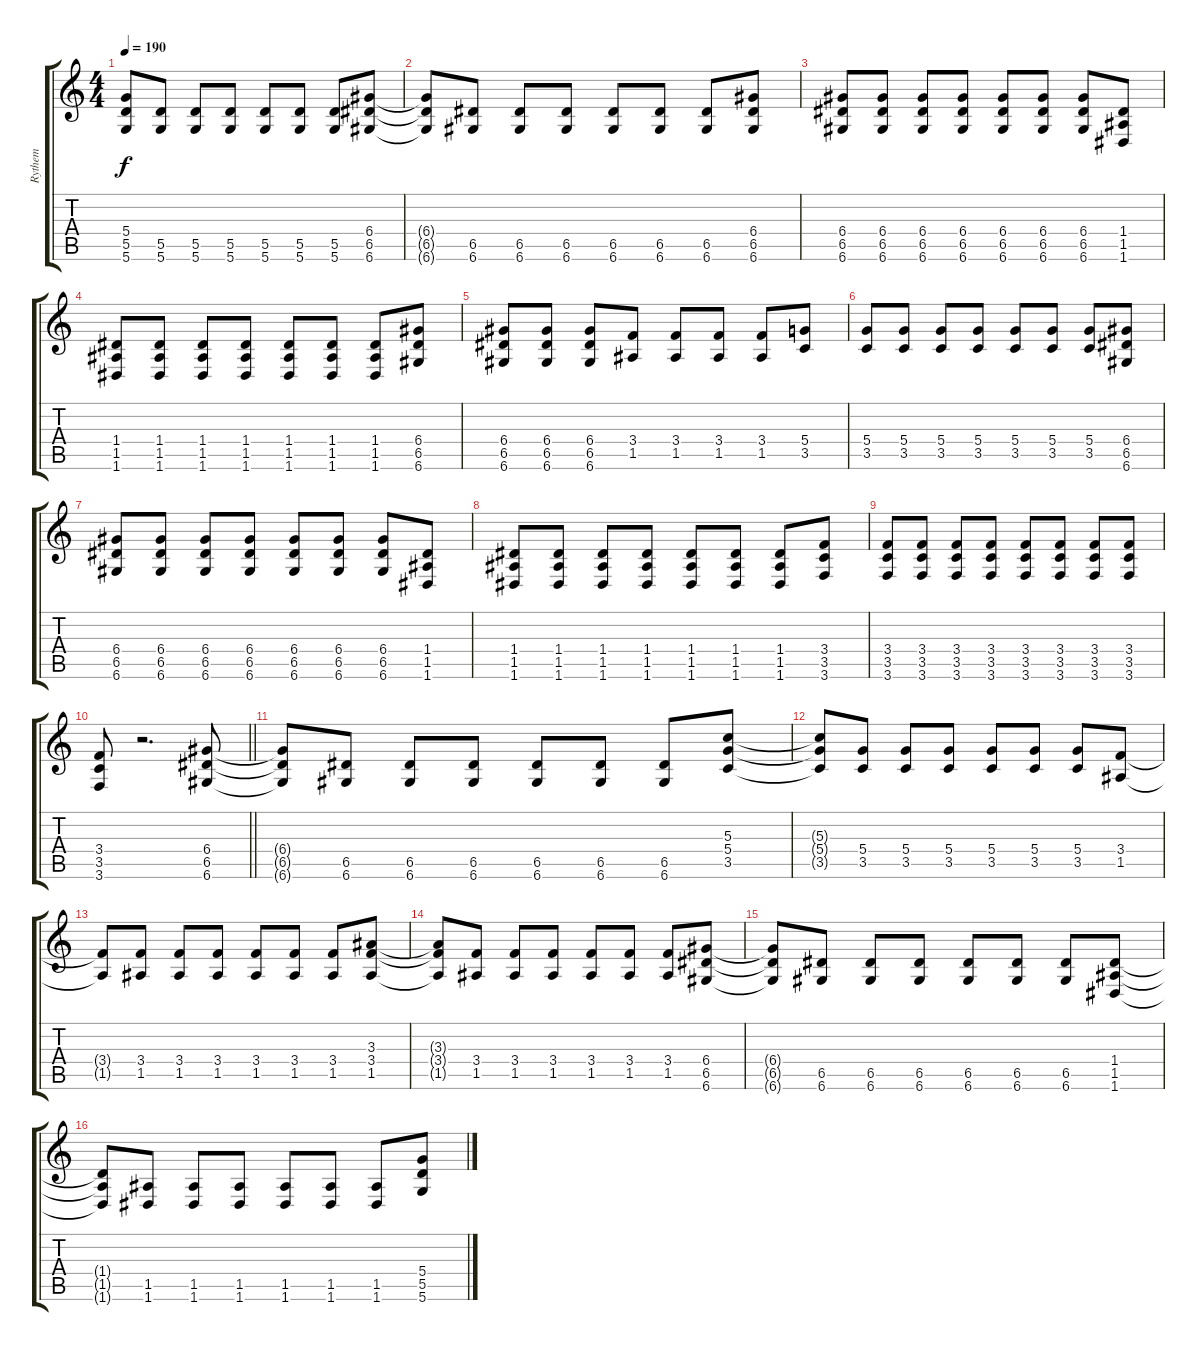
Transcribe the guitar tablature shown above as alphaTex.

\track ("Rythem" "Rythem") {instrument distortionguitar}
\staff {score tabs}
\tuning (E4 B3 G3 D3 A2 D2) {hide}
\ts (4 4)
\tempo 190
\clef g2
\ks c
(5.4{t} 5.5{t} 5.6{t}).8{dy f} (5.5 5.6).8 (5.5 5.6).8 (5.5 5.6).8 (5.5 5.6).8 (5.5 5.6).8 (5.5 5.6).8 (6.4 6.5 6.6).8 |
(6.4{t} 6.5{t} 6.6{t}).8 (6.5 6.6).8 (6.5 6.6).8 (6.5 6.6).8 (6.5 6.6).8 (6.5 6.6).8 (6.5 6.6).8 (6.4 6.5 6.6).8 |
(6.4 6.5 6.6).8 (6.4 6.5 6.6).8 (6.4 6.5 6.6).8 (6.4 6.5 6.6).8 (6.4 6.5 6.6).8 (6.4 6.5 6.6).8 (6.4 6.5 6.6).8 (1.4 1.5 1.6).8 |
(1.4 1.5 1.6).8 (1.4 1.5 1.6).8 (1.4 1.5 1.6).8 (1.4 1.5 1.6).8 (1.4 1.5 1.6).8 (1.4 1.5 1.6).8 (1.4 1.5 1.6).8 (6.4 6.5 6.6).8 |
(6.4 6.5 6.6).8 (6.4 6.5 6.6).8 (6.4 6.5 6.6).8 (3.4 1.5).8 (3.4 1.5).8 (3.4 1.5).8 (3.4 1.5).8 (5.4 3.5).8 |
(5.4 3.5).8 (5.4 3.5).8 (5.4 3.5).8 (5.4 3.5).8 (5.4 3.5).8 (5.4 3.5).8 (5.4 3.5).8 (6.4 6.5 6.6).8 |
(6.4 6.5 6.6).8 (6.4 6.5 6.6).8 (6.4 6.5 6.6).8 (6.4 6.5 6.6).8 (6.4 6.5 6.6).8 (6.4 6.5 6.6).8 (6.4 6.5 6.6).8 (1.4 1.5 1.6).8 |
(1.4 1.5 1.6).8 (1.4 1.5 1.6).8 (1.4 1.5 1.6).8 (1.4 1.5 1.6).8 (1.4 1.5 1.6).8 (1.4 1.5 1.6).8 (1.4 1.5 1.6).8 (3.4 3.5 3.6).8 |
(3.4 3.5 3.6).8 (3.4 3.5 3.6).8 (3.4 3.5 3.6).8 (3.4 3.5 3.6).8 (3.4 3.5 3.6).8 (3.4 3.5 3.6).8 (3.4 3.5 3.6).8 (3.4 3.5 3.6).8 |
\barLineRight lightlight
(3.4 3.5 3.6).8 r.2{d instrument distortionguitar} (6.4 6.5 6.6).8 |
(6.4{t} 6.5{t} 6.6{t}).8 (6.5 6.6).8 (6.5 6.6).8 (6.5 6.6).8 (6.5 6.6).8 (6.5 6.6).8 (6.5 6.6).8 (5.3 5.4 3.5).8 |
(5.3{t} 5.4{t} 3.5{t}).8 (5.4 3.5).8 (5.4 3.5).8 (5.4 3.5).8 (5.4 3.5).8 (5.4 3.5).8 (5.4 3.5).8 (3.4 1.5).8 |
(3.4{t} 1.5{t}).8 (3.4 1.5).8 (3.4 1.5).8 (3.4 1.5).8 (3.4 1.5).8 (3.4 1.5).8 (3.4 1.5).8 (3.3 3.4 1.5).8 |
(3.3{t} 3.4{t} 1.5{t}).8 (3.4 1.5).8 (3.4 1.5).8 (3.4 1.5).8 (3.4 1.5).8 (3.4 1.5).8 (3.4 1.5).8 (6.4 6.5 6.6).8 |
(6.4{t} 6.5{t} 6.6{t}).8 (6.5 6.6).8 (6.5 6.6).8 (6.5 6.6).8 (6.5 6.6).8 (6.5 6.6).8 (6.5 6.6).8 (1.4 1.5 1.6).8 |
(1.4{t} 1.5{t} 1.6{t}).8 (1.5 1.6).8 (1.5 1.6).8 (1.5 1.6).8 (1.5 1.6).8 (1.5 1.6).8 (1.5 1.6).8 (5.4 5.5 5.6).8
